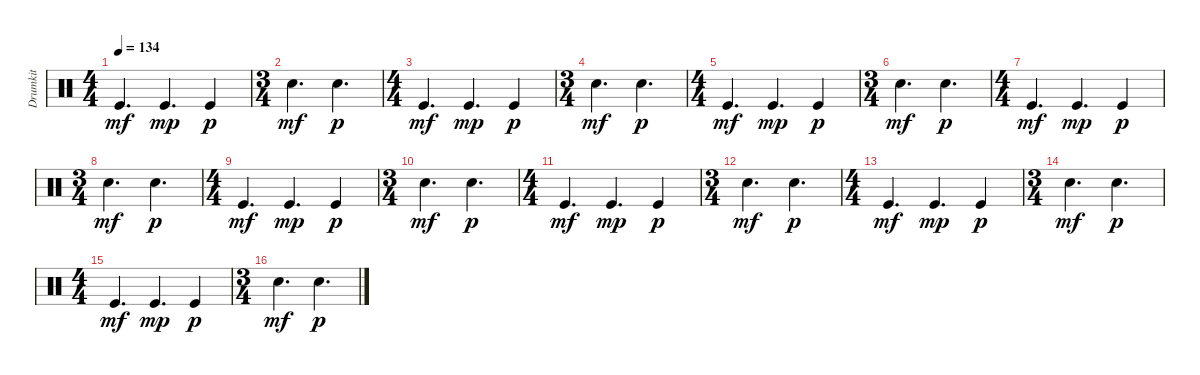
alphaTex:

\track ("Drumkit" "Drumkit") {instrument percussion}
\staff {score}
\articulation defaults
\ts (4 4)
\tempo 134
\clef neutral
\ks c "Kick (hit)".4{d dy mf} "Kick (hit)".4{d dy mp} "Kick (hit)".4{dy p}
|
\ts (3 4)
"Snare (hit) 2".4{d dy mf} "Snare (hit) 2".4{d dy p} |
\ts (4 4)
"Kick (hit)".4{d dy mf} "Kick (hit)".4{d dy mp} "Kick (hit)".4{dy p} |
\ts (3 4)
"Snare (hit) 2".4{d dy mf} "Snare (hit) 2".4{d dy p} |
\ts (4 4)
"Kick (hit)".4{d dy mf} "Kick (hit)".4{d dy mp} "Kick (hit)".4{dy p} |
\ts (3 4)
"Snare (hit) 2".4{d dy mf} "Snare (hit) 2".4{d dy p} |
\ts (4 4)
"Kick (hit)".4{d dy mf} "Kick (hit)".4{d dy mp} "Kick (hit)".4{dy p} |
\ts (3 4)
"Snare (hit) 2".4{d dy mf} "Snare (hit) 2".4{d dy p} |
\ts (4 4)
"Kick (hit)".4{d dy mf} "Kick (hit)".4{d dy mp} "Kick (hit)".4{dy p} |
\ts (3 4)
"Snare (hit) 2".4{d dy mf} "Snare (hit) 2".4{d dy p} |
\ts (4 4)
"Kick (hit)".4{d dy mf} "Kick (hit)".4{d dy mp} "Kick (hit)".4{dy p} |
\ts (3 4)
"Snare (hit) 2".4{d dy mf} "Snare (hit) 2".4{d dy p} |
\ts (4 4)
"Kick (hit)".4{d dy mf} "Kick (hit)".4{d dy mp} "Kick (hit)".4{dy p} |
\ts (3 4)
"Snare (hit) 2".4{d dy mf} "Snare (hit) 2".4{d dy p} |
\ts (4 4)
"Kick (hit)".4{d dy mf} "Kick (hit)".4{d dy mp} "Kick (hit)".4{dy p} |
\ts (3 4)
"Snare (hit) 2".4{d dy mf} "Snare (hit) 2".4{d dy p}
